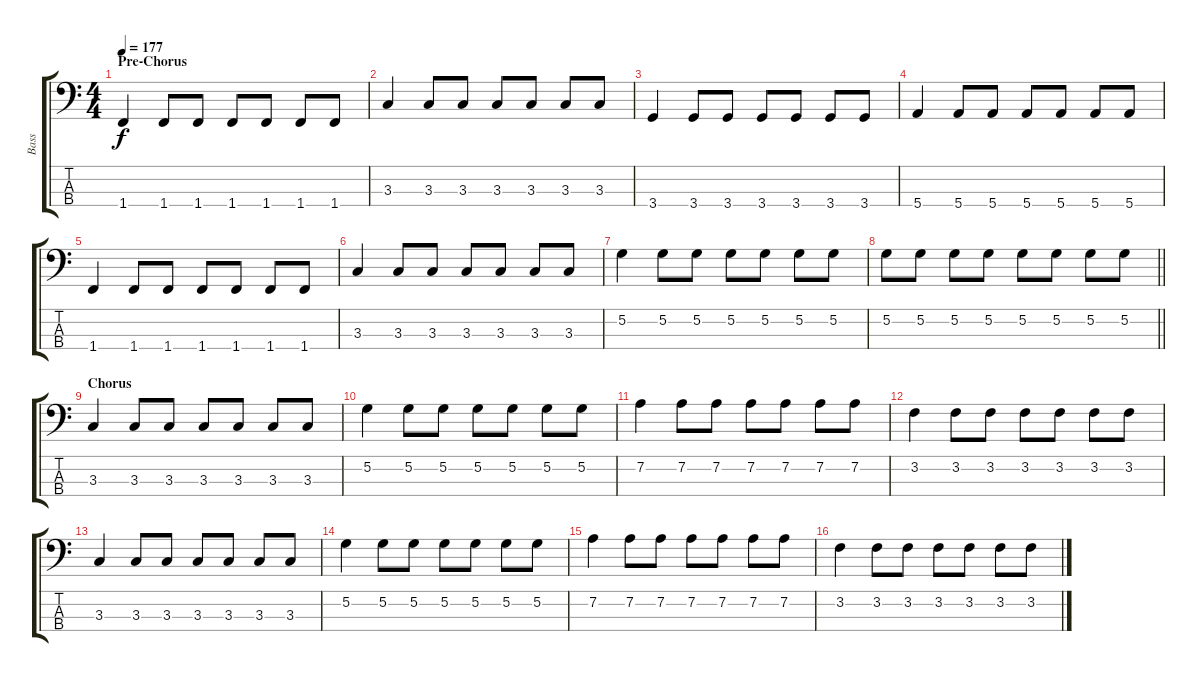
\track ("Bass" "Bass") {instrument electricbasspick}
\staff {score tabs}
\tuning (G2 D2 A1 E1) {hide}
\ts (4 4)
\section ("" "Pre-Chorus")
\tempo 177
\clef f4
\ks c
1.4.4{dy f} 1.4.8 1.4.8 1.4.8 1.4.8 1.4.8 1.4.8 |
3.3.4 3.3.8 3.3.8 3.3.8 3.3.8 3.3.8 3.3.8 |
3.4.4 3.4.8 3.4.8 3.4.8 3.4.8 3.4.8 3.4.8 |
5.4.4 5.4.8 5.4.8 5.4.8 5.4.8 5.4.8 5.4.8 |
1.4.4 1.4.8 1.4.8 1.4.8 1.4.8 1.4.8 1.4.8 |
3.3.4 3.3.8 3.3.8 3.3.8 3.3.8 3.3.8 3.3.8 |
5.2.4 5.2.8 5.2.8 5.2.8 5.2.8 5.2.8 5.2.8 |
\barLineRight lightlight
5.2.8 5.2.8 5.2.8 5.2.8 5.2.8 5.2.8 5.2.8 5.2.8 |
\section ("" "Chorus")
3.3.4 3.3.8 3.3.8 3.3.8 3.3.8 3.3.8 3.3.8 |
5.2.4 5.2.8 5.2.8 5.2.8 5.2.8 5.2.8 5.2.8 |
7.2.4 7.2.8 7.2.8 7.2.8 7.2.8 7.2.8 7.2.8 |
3.2.4 3.2.8 3.2.8 3.2.8 3.2.8 3.2.8 3.2.8 |
3.3.4 3.3.8 3.3.8 3.3.8 3.3.8 3.3.8 3.3.8 |
5.2.4 5.2.8 5.2.8 5.2.8 5.2.8 5.2.8 5.2.8 |
7.2.4 7.2.8 7.2.8 7.2.8 7.2.8 7.2.8 7.2.8 |
3.2.4 3.2.8 3.2.8 3.2.8 3.2.8 3.2.8 3.2.8
